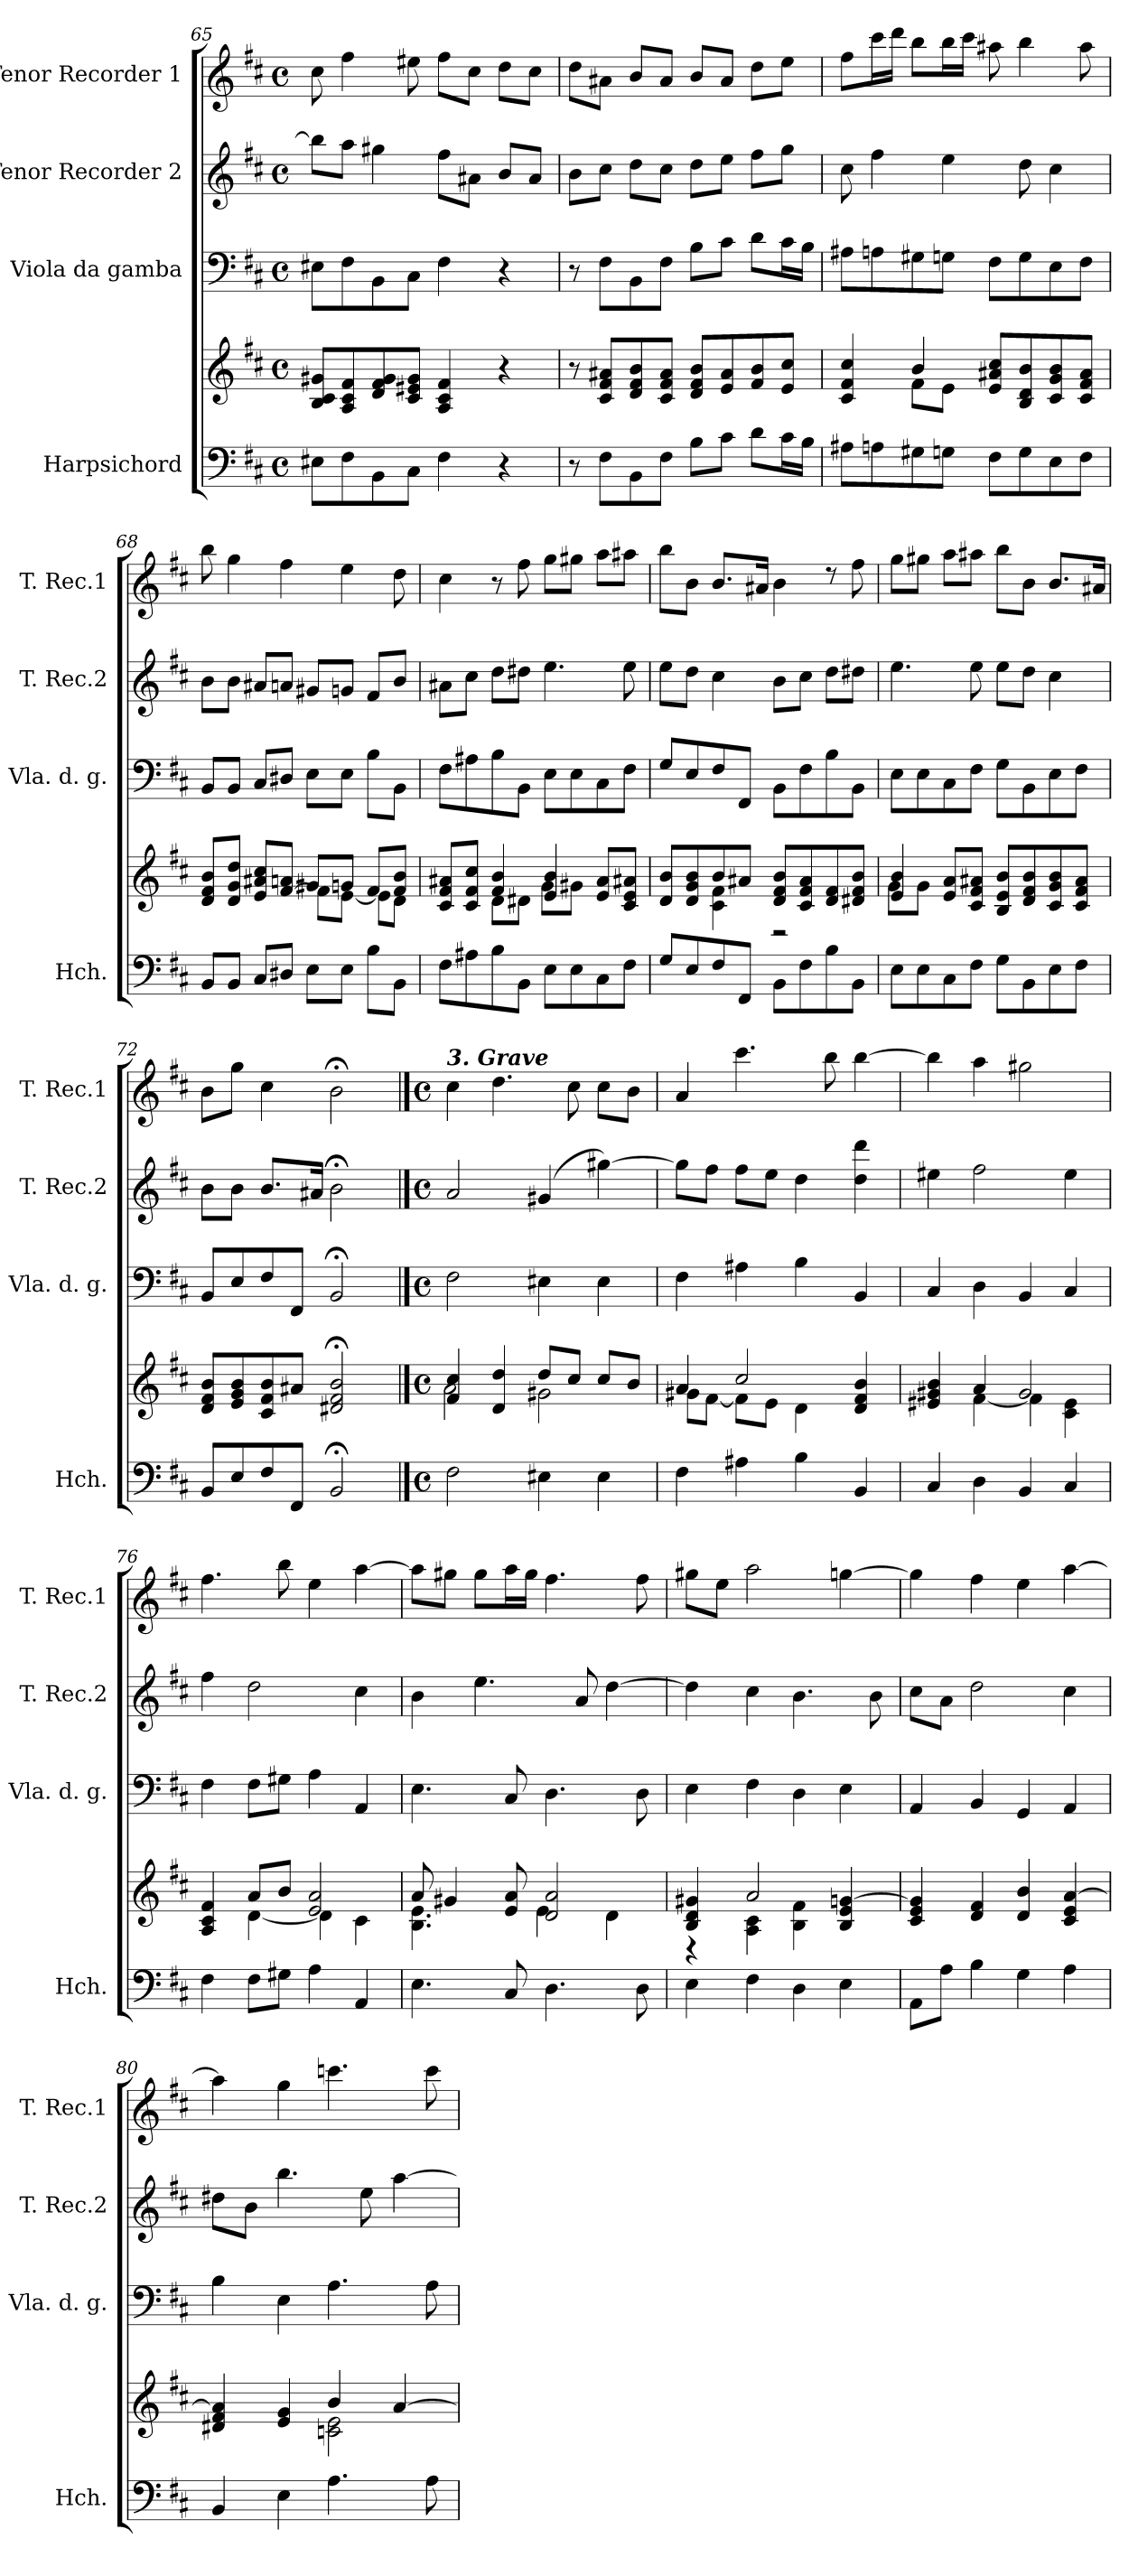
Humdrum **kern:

**kern	**kern	**kern	**kern	**kern
*part4	*part4	*part3	*part2	*part1
*staff5	*staff4	*staff3	*staff2	*staff1
*I"Harpsichord	*	*I"Viola da gamba	*I"Tenor Recorder 2	*I"Tenor Recorder 1
*I'Hch.	*	*I'Vla. d. g.	*I'T. Rec.2	*I'T. Rec.1
*clefF4	*clefG2	*clefF4	*clefG2	*clefG2
*k[f#c#]	*k[f#c#]	*k[f#c#]	*k[f#c#]	*k[f#c#]
*M4/4	*M4/4	*M4/4	*M4/4	*M4/4
*met(c)	*met(c)	*met(c)	*met(c)	*met(c)
=65	=65	=65	=65	=65
8E#X\L	8B/ 8c#/ 8g#X/L	8E#X\L	8bb\L]	8cc#\
8F#\	8A/ 8c#/ 8f#/	8F#\	8aa\J	4ff#\
8BB\	8d/ 8f#/ 8g#/	8BB\	4gg#X\	.
8C#\J	8c#/ 8e#X/ 8g#/J	8C#\J	.	8ee#X\
4F#\	4A/ 4c#/ 4f#/	4F#\	8ff#\L	8ff#\L
.	.	.	8a#X\J	8cc#\J
4r	4r	4r	8b/L	8dd\L
.	.	.	8a#/J	8cc#\J
=66	=66	=66	=66	=66
8r	8r	8r	8b\L	8dd\L
8F#\L	8c#/ 8f#/ 8a#X/L	8F#\L	8cc#\J	8a#X\J
8BB\	8d/ 8f#/ 8b/	8BB\	8dd\L	8b/L
8F#\J	8c#/ 8f#/ 8a#/J	8F#\J	8cc#\J	8a#/J
8B\L	8d/ 8f#/ 8b/L	8B\L	8dd\L	8b/L
8c#\J	8e/ 8a#/	8c#\J	8ee\J	8a#/J
8d\L	8f#/ 8b/	8d\L	8ff#\L	8dd\L
16c#\L	8e/ 8cc#/J	16c#\L	8gg\J	8ee\J
16B\JJ	.	16B\JJ	.	.
=67	=67	=67	=67	=67
*	*^	*	*	*
8A#X\L	4c#/ 4f#/ 4cc#/	4ryy	8A#X\L	8cc#\	8ff#\L
8An\	.	.	8An\	4ff#\	16ccc#\L
.	.	.	.	.	16ddd\JJ
8G#X\	4b/	8f#\L	8G#X\	.	8bb\L
8Gn\J	.	8e\J	8Gn\J	4ee\	16bb\L
.	.	.	.	.	16ccc#\JJ
8F#\L	8e/ 8a#X/ 8cc#/L	2ryy	8F#\L	.	8aa#X\
8G\	8B/ 8d/ 8b/	.	8G\	8dd\	4bb\
8E\	8c#/ 8g/ 8b/	.	8E\	4cc#\	.
8F#\J	8c#/ 8f#/ 8a#/J	.	8F#\J	.	8aa#\
!!LO:LB:g=z
=68	=68	=68	=68	=68	=68
8BB/L	8d/ 8f#/ 8b/L	2ryy	8BB/L	8b\L	8bb\
8BB/J	8d/ 8g/ 8dd/J	.	8BB/J	8b\J	4gg\
8C#/L	8e/ 8a#X/ 8cc#/L	.	8C#/L	8a#X/L	.
8D#X/J	[8f#/ 8an/J	.	8D#X/J	8an/J	4ff#\
8E\L	8g#X/L	8f#\L]	8E\L	8g#X/L	.
8E\J	8gn/J	[8e\J	8E\J	8gn/J	4ee\
8B\L	8f#/L	8e\L]	8B\L	8f#/L	.
8BB\J	8f#/ 8b/J	8d\J	8BB\J	8b/J	8dd\
=69	=69	=69	=69	=69	=69
8F#\L	8c#/ 8f#/ 8a#X/L	4ryy	8F#\L	8a#X\L	4cc#\
8A#X\	8c#/ 8f#/ 8cc#/J	.	8A#X\	8cc#\J	.
8B\	4f#/ 4b/	8d\L	8B\	8dd\L	8r
8BB\J	.	8d#X\J	8BB\J	8dd#X\J	8ff#\
8E\L	4e/ 4b/	8g\L	8E\L	4.ee\	8gg\L
8E\	.	8g#X\J	8E\	.	8gg#X\J
8C#\	8e/ 8a#/L	4ryy	8C#\	.	8aa\L
8F#\J	8c#/ 8e/ 8a#X/J	.	8F#\J	8ee\	8aa#X\J
=70	=70	=70	=70	=70	=70
8G/L	8d/ 8b/L	4ryy	8G/L	8ee\L	8bb\L
8E/	8d/ 8g/ 8b/	.	8E/	8dd\J	8b\J
8F#/	8b/	4c#\ 4f#\	8F#/	4cc#\	8.b/L
8FF#/J	8a#X/J	.	8FF#/J	.	.
.	.	.	.	.	16a#X/Jk
8BB\L	8d/ 8f#/ 8b/L	2r	8BB\L	8b\L	4b\
8F#\	8c#/ 8f#/ 8a#/	.	8F#\	8cc#\J	.
8B\	8d/ 8f#/	.	8B\	8dd\L	8rdd
8BB\J	8d#X/ 8f#/ 8b/J	.	8BB\J	8dd#X\J	8ff#\
=71	=71	=71	=71	=71	=71
8E\L	4e/ 4b/	8g\L	8E\L	4.ee\	8gg\L
8E\	.	8g\J	8E\	.	8gg#X\J
8C#\	8e/ 8a/L	2.ryy	8C#\	.	8aa\L
8F#\J	8c#/ 8f#/ 8a#X/J	.	8F#\J	8ee\	8aa#X\J
8G\L	8B/ 8e/ 8b/L	.	8G\L	8ee\L	8bb\L
8BB\	8d/ 8f#/ 8b/	.	8BB\	8dd\J	8b\J
8E\	8c#/ 8g/ 8b/	.	8E\	4cc#\	8.b/L
8F#\J	8c#/ 8f#/ 8a#/J	.	8F#\J	.	.
.	.	.	.	.	16a#X/Jk
*	*v	*v	*	*	*
=72	=72	=72	=72	=72
8BB/L	8d/ 8f#/ 8b/L	8BB/L	8b\L	8b\L
8E/	8e/ 8g/ 8b/	8E/	8b\J	8gg\J
8F#/	8c#/ 8f#/ 8b/	8F#/	8.b/L	4cc#\
8FF#/J	8a#X/J	8FF#/J	.	.
.	.	.	16a#X/Jk	.
2BB;</	2d#X/;< 2f#/;< 2b/;<	2BB;</	2b;<\	2b;<\
!!LO:LB:g=z
==73	==73	==73	==73	==73
*M4/4	*M4/4	*M4/4	*M4/4	*M4/4
*met(c)	*met(c)	*met(c)	*met(c)	*met(c)
*	*	*	*	*MM60
*	*^	*	*	*
!	!	!	!	!	!LO:TX:a:Bi:t=3. Grave
2F#\	4f#/ 4cc#/	2a\	2F#\	2a/	4cc#\
.	4d/ 4dd/	.	.	.	4.dd\
4E#X\	8dd/L	2g#X\	4E#X\	(>4g#X/	.
.	8cc#/J	.	.	.	8cc#\
4E#\	8cc#/L	.	4E#\	[4gg#X\)	8cc#\L
.	8b/J	.	.	.	8b\J
=74	=74	=74	=74	=74	=74
4F#\	4a/	8g#X\L	4F#\	8gg#\L]	4a/
.	.	[8f#\J	.	8ff#\J	.
4A#X\	2cc#/	8f#\L]	4A#X\	8ff#\L	4.ccc#\
.	.	8e\J	.	8ee\J	.
4B\	.	4d\	4B\	4dd\	.
.	.	.	.	.	8bb\
4BB/	4d/ 4f#/ 4b/	4ryy	4BB/	4dd!\ 4ddd\	[4bb\
=75	=75	=75	=75	=75	=75
4C#/	4e#X/ 4g#X/ 4b/	4ryy	4C#/	4ee#X\	4bb\]
4D\	4a/	[4f#\	4D\	2ff#\	4aa\
4BB/	2g#/	4f#\]	4BB/	.	2gg#X\
4C#/	.	4c#\ 4e#\	4C#/	4ee#\	.
=76	=76	=76	=76	=76	=76
4F#\	4A/ 4c#/ 4f#/	4ryy	4F#\	4ff#\	4.ff#\
8F#\L	8a/L	[4d\	8F#\L	2dd\	.
8G#X\J	8b/J	.	8G#X\J	.	8bb\
4A\	2e/ 2a/	4d\]	4A\	.	4ee\
4AA/	.	4c#\	4AA/	4cc#\	[4aa\
=77	=77	=77	=77	=77	=77
4.E\	8a/	4.B\ 4.e\	4.E\	4b\	8aa\L]
.	4g#X/	.	.	.	8gg#X\J
.	.	.	.	4.ee\	8gg#\L
8C#/	8e/ 8a/	8ryy	8C#/	.	16aa\L
.	.	.	.	.	16gg#\JJ
4.D\	2d/ 2a/	4e\	4.D\	.	4.ff#\
.	.	.	.	8a/	.
.	.	4d\	.	[4dd\	.
8D\	.	.	8D\	.	8ff#\
=78	=78	=78	=78	=78	=78
4E\	4B/ 4d/ 4g#X/	4r	4E\	4dd\]	8gg#X\L
.	.	.	.	.	8ee\J
4F#\	2a/	4A\ 4c#\	4F#\	4cc#\	2aa\
4D\	.	4B\ 4f#\	4D\	4.b\	.
4E\	4B/ 4e/ [4gn/	4ryy	4E\	.	[4ggn\
.	.	.	.	8b\	.
*	*v	*v	*	*	*
=79	=79	=79	=79	=79
8AA\L	4c#/ 4e/ 4g/]	4AA/	8cc#\L	4gg\]
8A\J	.	.	8a\J	.
4B\	4d/ 4f#/	4BB/	2dd\	4ff#\
4G\	4d/ 4b/	4GG/	.	4ee\
4A\	4c#/ 4e/ [4a/	4AA/	4cc#\	[4aa\
!!LO:LB:g=z
=80	=80	=80	=80	=80
*	*^	*	*	*
4BB/	4d#X/ 4f#/ 4a/]	2ryy	4B\	8dd#X\L	4aa\]
.	.	.	.	8b\J	.
4E\	4e/ 4g/	.	4E\	4.bb\	4gg\
4.A\	4b/	2cn\ 2e\	4.A\	.	4.cccn\
.	.	.	.	8ee\	.
.	[4a/	.	.	[4aa\	.
8A\	.	.	8A\	.	8ccc\
*	*v	*v	*	*	*
=	=	=	=	=
*-	*-	*-	*-	*-
